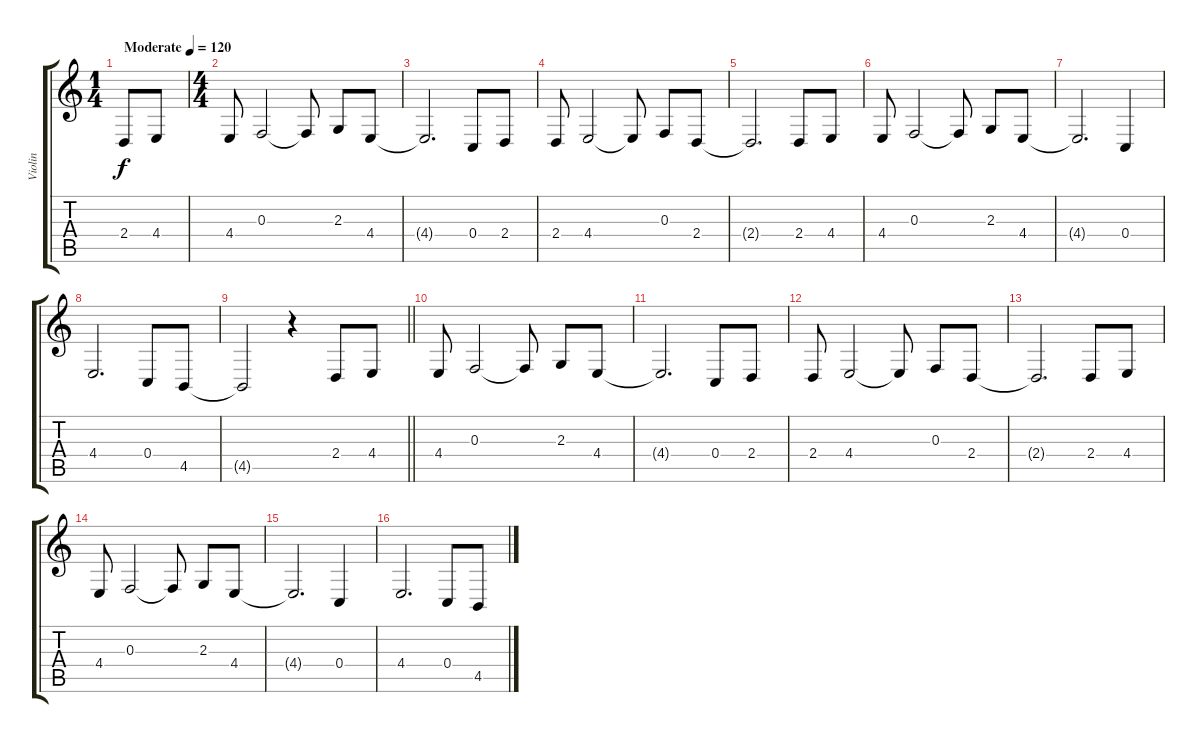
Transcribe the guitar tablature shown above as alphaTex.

\track ("Violin" "Violin") {instrument violin}
\staff {score tabs}
\tuning (D4 A3 F3 C3 G2 D2) {hide}
\ts (1 4)
\tempo (120 "Moderate")
\clef g2
\ks c
2.4.8{dy f instrument violin} 4.4.8 |
\ts (4 4)
4.4.8 0.3.2 0.3{t}.8 2.3.8 4.4.8 |
4.4{t}.2{d} 0.4.8 2.4.8 |
2.4.8 4.4.2 4.4{t}.8 0.3.8 2.4.8 |
2.4{t}.2{d} 2.4.8 4.4.8 |
4.4.8 0.3.2 0.3{t}.8 2.3.8 4.4.8 |
4.4{t}.2{d} 0.4.4 |
4.4.2{d} 0.4.8 4.5.8 |
\barLineRight lightlight
4.5{t}.2 r.4 2.4.8 4.4.8 |
4.4.8 0.3.2 0.3{t}.8 2.3.8 4.4.8 |
4.4{t}.2{d} 0.4.8 2.4.8 |
2.4.8 4.4.2 4.4{t}.8 0.3.8 2.4.8 |
2.4{t}.2{d} 2.4.8 4.4.8 |
4.4.8 0.3.2 0.3{t}.8 2.3.8 4.4.8 |
4.4{t}.2{d} 0.4.4 |
4.4.2{d} 0.4.8 4.5.8
